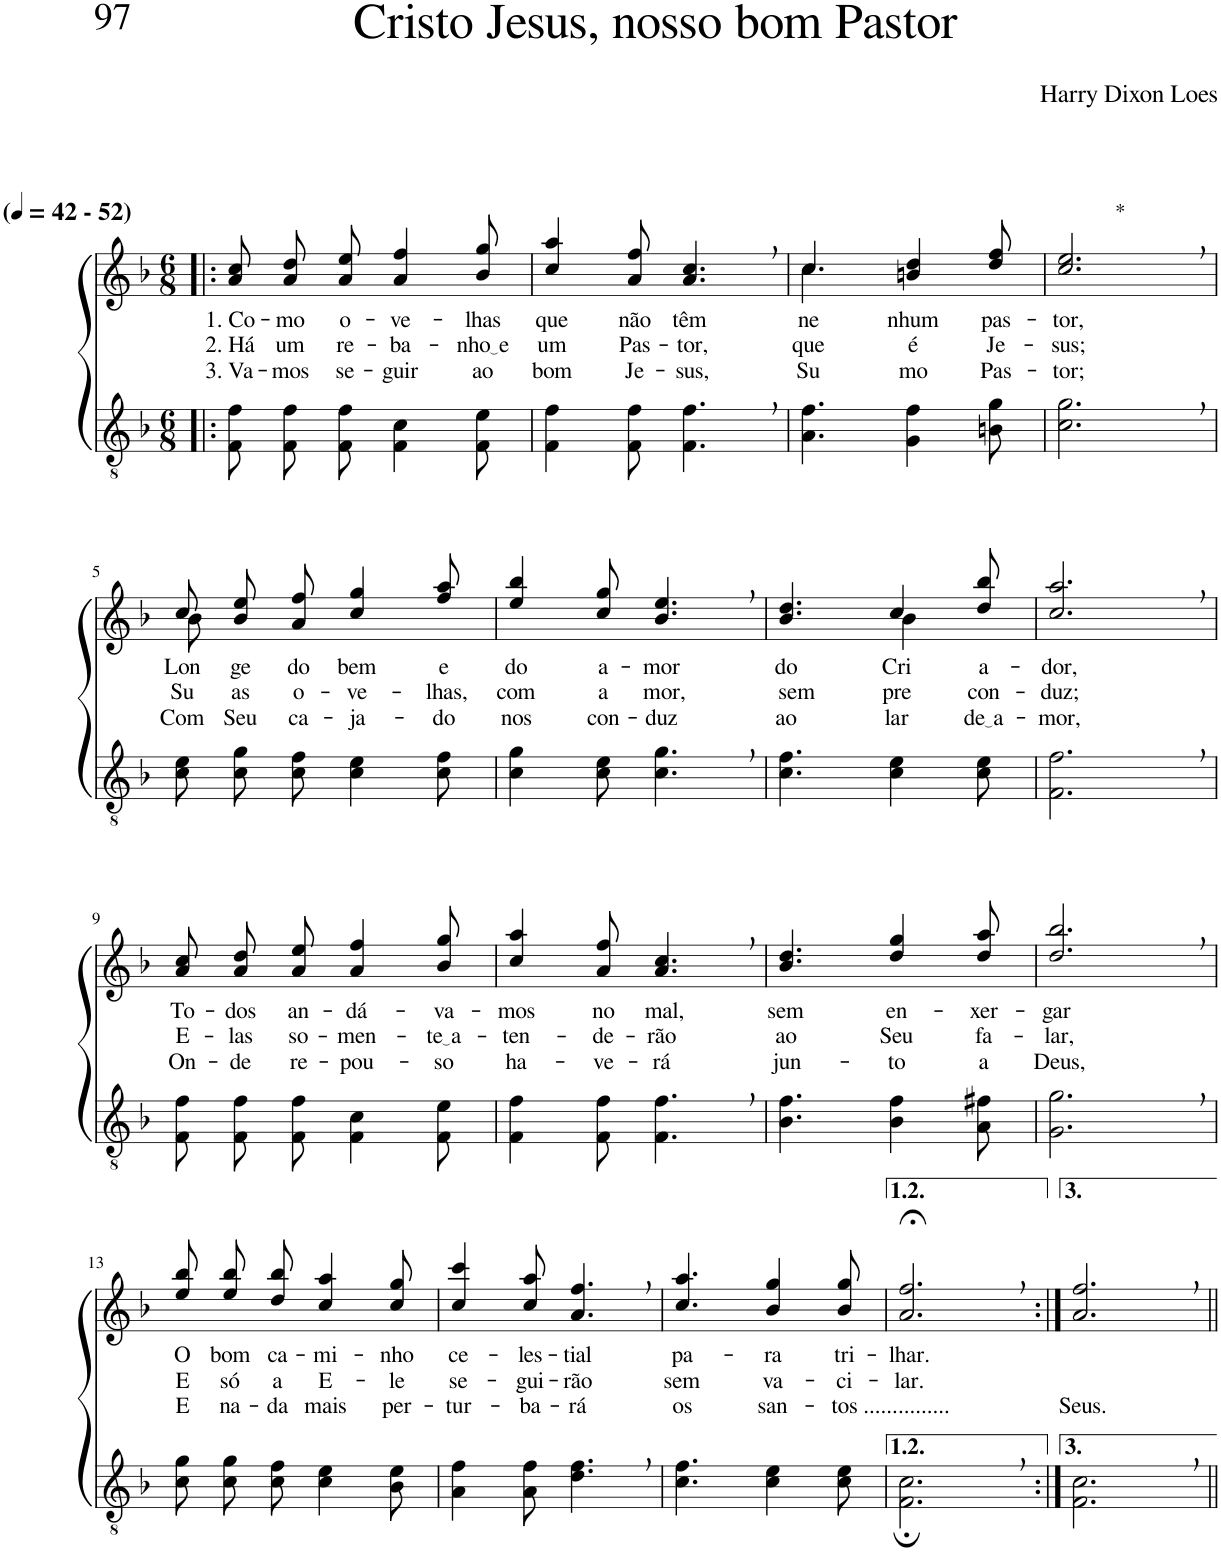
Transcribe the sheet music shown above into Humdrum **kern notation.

**kern	**kern	**text	**text	**text
*part2	*part1	*part1	*part1	*part1
*staff2	*staff1	*staff1	*staff1	*staff1
*I"Parte III e IV	*I"Parte I e II	*	*	*
*clefGv2	*clefG2	*	*	*
*Trd5c9	*Trd5c9	*	*	*
*k[b-]	*k[b-]	*	*	*
*M6/8	*M6/8	*	*	*
*MM42	*MM42	*	*	*
=1!|:	=1!|:	=1!|:	=1!|:	=1!|:
!	!LO:TX:a:B:t=(	!	!	!
!	!LO:TX:a:B:t=- 52)	!	!	!
!	!	!LO:LY:b	!LO:LY:b	!LO:LY:b
8F\ 8f\L	8a\ 8cc\L	1. Co-	2. Há	3. Va-
!	!	!LO:LY:b	!LO:LY:b	!LO:LY:b
8F\ 8f\	8a\ 8dd\	-mo	um	-mos
!	!	!LO:LY:b	!LO:LY:b	!LO:LY:b
8F\ 8f\J	8a\ 8ee\J	o-	re-	se-
!	!	!LO:LY:b	!LO:LY:b	!LO:LY:b
4F\ 4c\	4a/ 4ff/	-ve-	-ba-	-guir
!	!	!LO:LY:b	!LO:LY:b	!LO:LY:b
8F\ 8e\	8b-/ 8gg/	-lhas	nho e	ao
=2	=2	=2	=2	=2
!	!	!LO:LY:b	!LO:LY:b	!LO:LY:b
4F\ 4f\	4cc/ 4aa/	que	um	bom
!	!	!LO:LY:b	!LO:LY:b	!LO:LY:b
8F\ 8f\	8a/ 8ff/	não	Pas-	Je-
!	!	!LO:LY:b	!LO:LY:b	!LO:LY:b
4.F\, 4.f\,	4.a/, 4.cc/,	têm	-tor,	-sus,
=3	=3	=3	=3	=3
*	*^	*	*	*
!	!	!	!LO:LY:b	!LO:LY:b	!LO:LY:b
4.A\ 4.f\	4.cc/	4.cc\	ne-	que	Su-
!	!	!	!LO:LY:b	!LO:LY:b	!LO:LY:b
4G\ 4f\	4bn/ 4dd/	4.ryy	-nhum	é	-mo
!	!	!	!LO:LY:b	!LO:LY:b	!LO:LY:b
8Bn\ 8g\	8dd/ 8ff/	.	pas-	Je-	Pas-
*	*v	*v	*	*	*
=4	=4	=4	=4	=4
!	!LO:TX:a:t=*	!	!	!
!	!	!LO:LY:b	!LO:LY:b	!LO:LY:b
2.c\, 2.g\,	2.cc/, 2.ee/,	-tor,	-sus;	-tor;
!!LO:LB:g=z
=5	=5	=5	=5	=5
*	*^	*	*	*
!	!	!	!LO:LY:b	!LO:LY:b	!LO:LY:b
8c\ 8e\L	8cc\L	8b-\	Lon-	Su-	Com
!	!	!	!LO:LY:b	!LO:LY:b	!LO:LY:b
8c\ 8g\	8b-\ 8ee\	2ryy	-ge	-as	Seu
!	!	!	!LO:LY:b	!LO:LY:b	!LO:LY:b
8c\ 8f\J	8a\ 8ff\J	.	do	o-	ca-
!	!	!	!LO:LY:b	!LO:LY:b	!LO:LY:b
4c\ 4e\	4cc/ 4gg/	.	bem	-ve-	-ja-
!	!	!	!LO:LY:b	!LO:LY:b	!LO:LY:b
8c\ 8f\	8ff/ 8aa/	8ryy	e	-lhas,	-do
=6	=6	=6	=6	=6	=6
!	!	!	!LO:LY:b	!LO:LY:b	!LO:LY:b
*	*v	*v	*	*	*
4c\ 4g\	4ee/ 4bb-/	do	com	nos
!	!	!LO:LY:b	!LO:LY:b	!LO:LY:b
8c\ 8e\	8cc/ 8gg/	a-	a	con-
!	!	!LO:LY:b	!LO:LY:b	!LO:LY:b
4.c\, 4.g\,	4.b-/, 4.ee/,	-mor	mor,	-duz
=7	=7	=7	=7	=7
!	!	!LO:LY:b	!LO:LY:b	!LO:LY:b
*	*^	*	*	*
4.c\ 4.f\	4.b-/ 4.dd/	4.ryy	do	sem-	ao
!	!	!	!LO:LY:b	!LO:LY:b	!LO:LY:b
4c\ 4e\	4cc/	4b-\	Cri-	-pre	lar
!	!	!	!LO:LY:b	!LO:LY:b	!LO:LY:b
8c\ 8e\	8dd/ 8bb-/	8ryy	-a-	con-	de a
=8	=8	=8	=8	=8	=8
!	!	!	!LO:LY:b	!LO:LY:b	!LO:LY:b
*	*v	*v	*	*	*
2.F\, 2.f\,	2.cc/, 2.aa/,	-dor,	-duz;	-mor,
!!LO:LB:g=z
=9	=9	=9	=9	=9
!	!	!LO:LY:b	!LO:LY:b	!LO:LY:b
8F\ 8f\L	8a\ 8cc\L	To-	E-	On-
!	!	!LO:LY:b	!LO:LY:b	!LO:LY:b
8F\ 8f\	8a\ 8dd\	-dos	-las	-de
!	!	!LO:LY:b	!LO:LY:b	!LO:LY:b
8F\ 8f\J	8a\ 8ee\J	an-	so-	re-
!	!	!LO:LY:b	!LO:LY:b	!LO:LY:b
4F\ 4c\	4a/ 4ff/	-dá-	-men-	-pou-
!	!	!LO:LY:b	!LO:LY:b	!LO:LY:b
8F\ 8e\	8b-/ 8gg/	-va-	te a	-so
=10	=10	=10	=10	=10
!	!	!LO:LY:b	!LO:LY:b	!LO:LY:b
4F\ 4f\	4cc/ 4aa/	-mos	-ten-	ha-
!	!	!LO:LY:b	!LO:LY:b	!LO:LY:b
8F\ 8f\	8a/ 8ff/	no	-de-	-ve-
!	!	!LO:LY:b	!LO:LY:b	!LO:LY:b
4.F\, 4.f\,	4.a/, 4.cc/,	mal,	-rão	-rá
=11	=11	=11	=11	=11
!	!	!LO:LY:b	!LO:LY:b	!LO:LY:b
4.B-\ 4.f\	4.b-/ 4.dd/	sem	ao	jun-
!	!	!LO:LY:b	!LO:LY:b	!LO:LY:b
4B-\ 4f\	4dd/ 4gg/	en-	Seu	-to
!	!	!LO:LY:b	!LO:LY:b	!LO:LY:b
8A\ 8f#X\	8dd/ 8aa/	-xer-	fa-	a
=12	=12	=12	=12	=12
!	!	!LO:LY:b	!LO:LY:b	!LO:LY:b
2.G\, 2.g\,	2.dd/, 2.bb-/,	-gar	-lar,	Deus,
!!LO:LB:g=z
=13	=13	=13	=13	=13
!	!	!LO:LY:b	!LO:LY:b	!LO:LY:b
8c\ 8g\L	8ee\ 8bb-\L	O	E	E
!	!	!LO:LY:b	!LO:LY:b	!LO:LY:b
8c\ 8g\	8ee\ 8bb-\	bom	só	na-
!	!	!LO:LY:b	!LO:LY:b	!LO:LY:b
8c\ 8f\J	8dd\ 8bb-\J	ca-	a	-da
!	!	!LO:LY:b	!LO:LY:b	!LO:LY:b
4c\ 4e\	4cc/ 4aa/	-mi-	E-	mais
!	!	!LO:LY:b	!LO:LY:b	!LO:LY:b
8B-\ 8e\	8cc/ 8gg/	-nho	-le	per-
=14	=14	=14	=14	=14
!	!	!LO:LY:b	!LO:LY:b	!LO:LY:b
4A\ 4f\	4cc/ 4ccc/	ce-	se-	-tur-
!	!	!LO:LY:b	!LO:LY:b	!LO:LY:b
8A\ 8f\	8cc/ 8aa/	-les-	-gui-	-ba-
!	!	!LO:LY:b	!LO:LY:b	!LO:LY:b
4.d\, 4.f\,	4.a/, 4.ff/,	-tial	-rão	-rá
=15	=15	=15	=15	=15
!	!	!LO:LY:b	!LO:LY:b	!LO:LY:b
4.c\ 4.f\	4.cc/ 4.aa/	pa-	sem	os
!	!	!LO:LY:b	!LO:LY:b	!LO:LY:b
4c\ 4e\	4b-/ 4gg/	-ra	va-	san-
!	!	!LO:LY:b	!LO:LY:b	!LO:LY:b
8c\ 8e\	8b-/ 8gg/	tri-	-ci-	-tos
=16	=16	=16	=16	=16
!	!	!LO:LY:b	!LO:LY:b	!LO:LY:b
2.F\;, 2.c\;,	2.a/;<, 2.ff/;<,	-lhar.	-lar.	...............
=17:|!	=17:|!	=17:|!	=17:|!	=17:|!
!	!	!	!	!LO:LY:b
2.F\, 2.c\,	2.a/, 2.ff/,	.	.	Seus.
=||	=||	=||	=||	=||
*-	*-	*-	*-	*-
